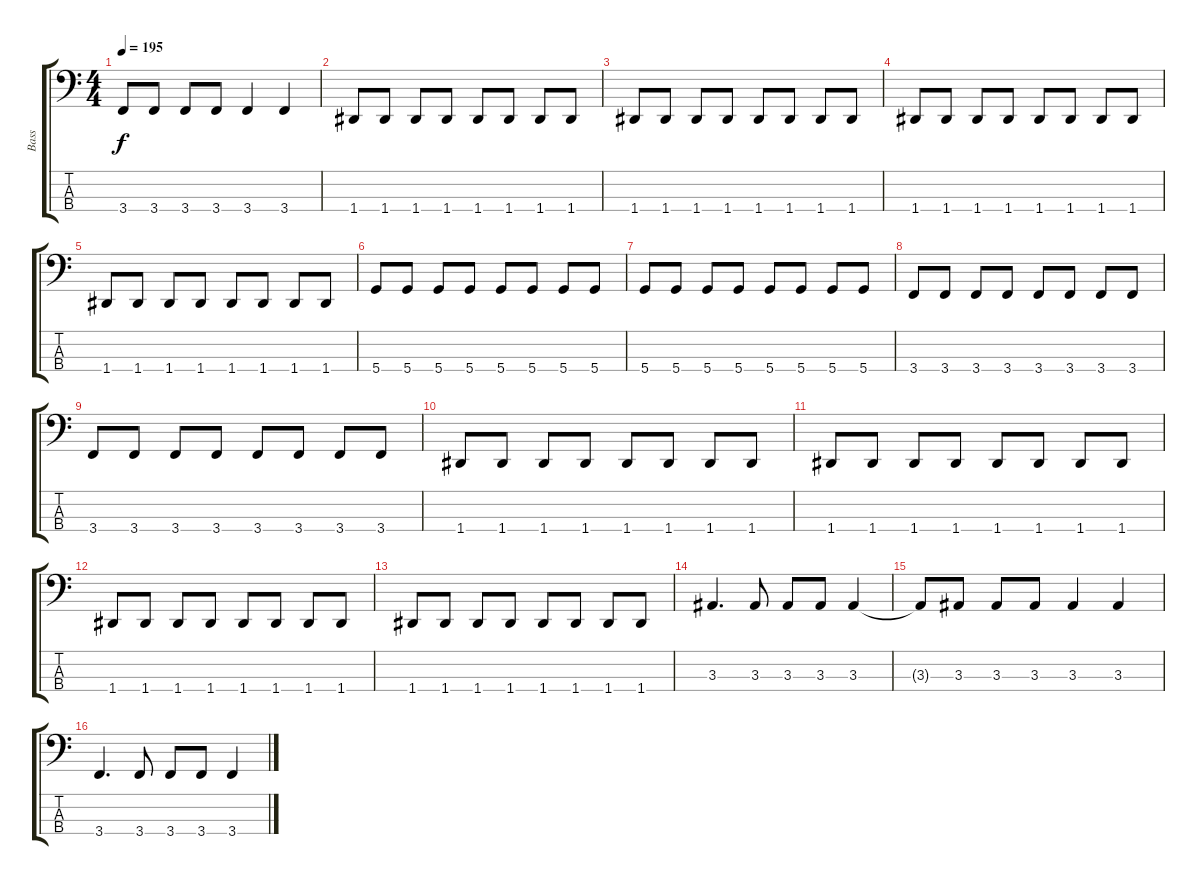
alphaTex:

\track ("Bass" "Bass") {instrument electricbasspick}
\staff {score tabs}
\tuning (F2 C2 G1 D1) {hide}
\ts (4 4)
\tempo 195
\clef f4
\ks c
3.4{t}.8{dy f} 3.4.8 3.4.8 3.4.8 3.4.4 3.4.4 |
1.4.8 1.4.8 1.4.8 1.4.8 1.4.8 1.4.8 1.4.8 1.4.8 |
1.4.8 1.4.8 1.4.8 1.4.8 1.4.8 1.4.8 1.4.8 1.4.8 |
1.4.8 1.4.8 1.4.8 1.4.8 1.4.8 1.4.8 1.4.8 1.4.8 |
1.4.8 1.4.8 1.4.8 1.4.8 1.4.8 1.4.8 1.4.8 1.4.8 |
5.4.8 5.4.8 5.4.8 5.4.8 5.4.8 5.4.8 5.4.8 5.4.8 |
5.4.8 5.4.8 5.4.8 5.4.8 5.4.8 5.4.8 5.4.8 5.4.8 |
3.4.8 3.4.8 3.4.8 3.4.8 3.4.8 3.4.8 3.4.8 3.4.8 |
3.4.8 3.4.8 3.4.8 3.4.8 3.4.8 3.4.8 3.4.8 3.4.8 |
1.4.8 1.4.8 1.4.8 1.4.8 1.4.8 1.4.8 1.4.8 1.4.8 |
1.4.8 1.4.8 1.4.8 1.4.8 1.4.8 1.4.8 1.4.8 1.4.8 |
1.4.8 1.4.8 1.4.8 1.4.8 1.4.8 1.4.8 1.4.8 1.4.8 |
1.4.8 1.4.8 1.4.8 1.4.8 1.4.8 1.4.8 1.4.8 1.4.8 |
3.3.4{d} 3.3.8 3.3.8 3.3.8 3.3.4 |
3.3{t}.8 3.3.8 3.3.8 3.3.8 3.3.4 3.3.4 |
3.4.4{d} 3.4.8 3.4.8 3.4.8 3.4.4
